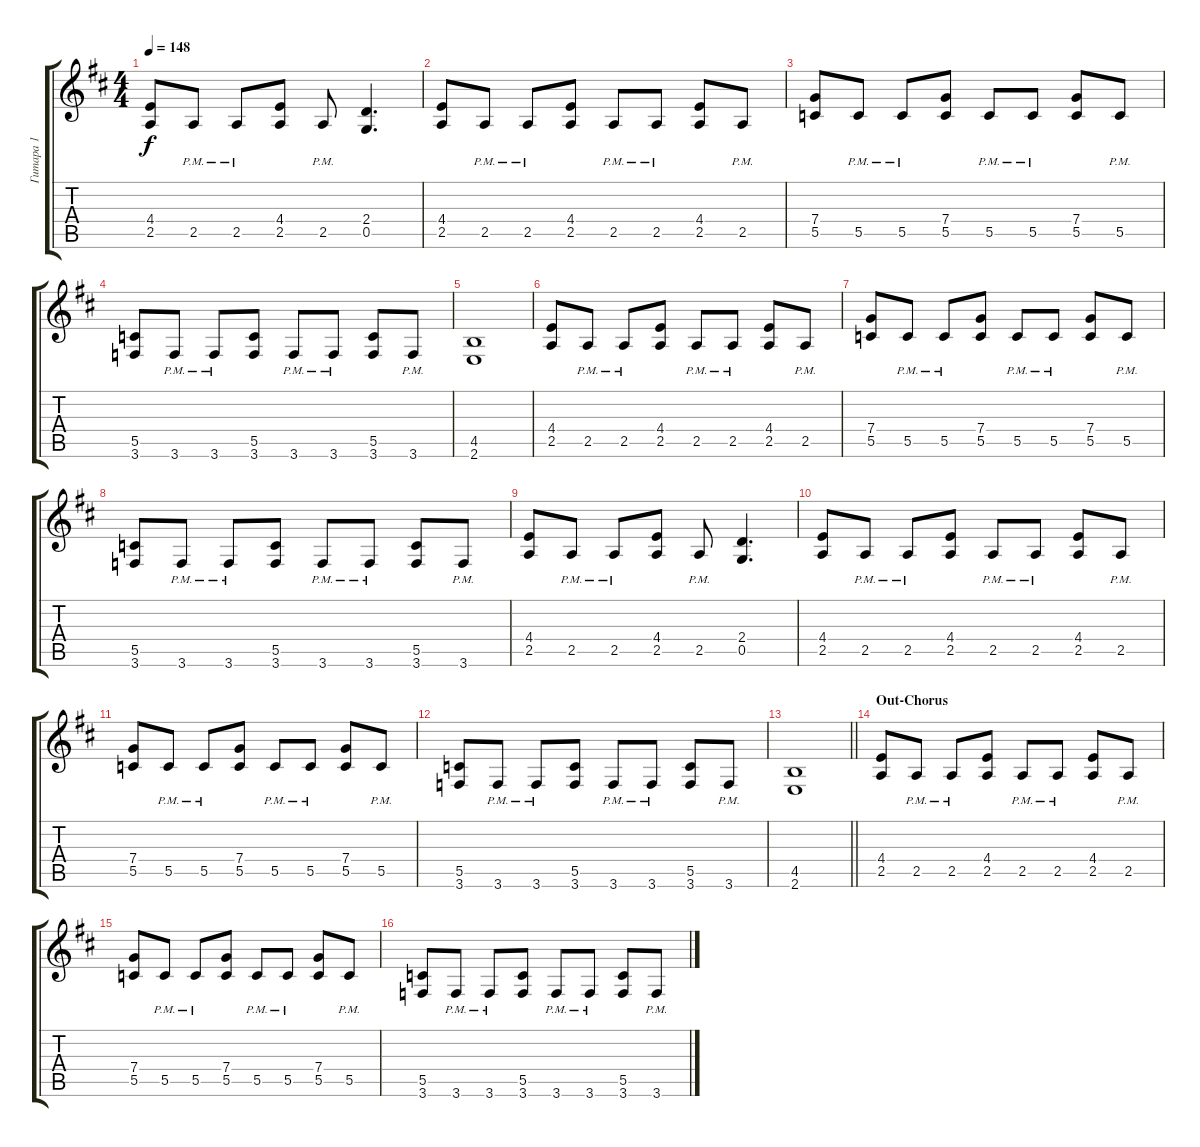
\track ("Гитара 1" "Гитара 1") {instrument distortionguitar}
\staff {score tabs}
\tuning (D4 A3 F3 C3 G2 D2) {hide}
\ts (4 4)
\tempo 148
\clef g2
\ks bminor
(4.4 2.5).8{dy f} 2.5{pm}.8 2.5{pm}.8 (4.4 2.5).8 2.5{pm}.8 (2.4 0.5).4{d} |
(4.4 2.5).8 2.5{pm}.8 2.5{pm}.8 (4.4 2.5).8 2.5{pm}.8 2.5{pm}.8 (4.4 2.5).8 2.5{pm}.8 |
(7.4 5.5).8 5.5{pm}.8 5.5{pm}.8 (7.4 5.5).8 5.5{pm}.8 5.5{pm}.8 (7.4 5.5).8 5.5{pm}.8 |
(5.5 3.6).8 3.6{pm}.8 3.6{pm}.8 (5.5 3.6).8 3.6{pm}.8 3.6{pm}.8 (5.5 3.6).8 3.6{pm}.8 |
(4.5 2.6).1 |
(4.4 2.5).8 2.5{pm}.8 2.5{pm}.8 (4.4 2.5).8 2.5{pm}.8 2.5{pm}.8 (4.4 2.5).8 2.5{pm}.8 |
(7.4 5.5).8 5.5{pm}.8 5.5{pm}.8 (7.4 5.5).8 5.5{pm}.8 5.5{pm}.8 (7.4 5.5).8 5.5{pm}.8 |
(5.5 3.6).8 3.6{pm}.8 3.6{pm}.8 (5.5 3.6).8 3.6{pm}.8 3.6{pm}.8 (5.5 3.6).8 3.6{pm}.8 |
(4.4 2.5).8 2.5{pm}.8 2.5{pm}.8 (4.4 2.5).8 2.5{pm}.8 (2.4 0.5).4{d} |
(4.4 2.5).8 2.5{pm}.8 2.5{pm}.8 (4.4 2.5).8 2.5{pm}.8 2.5{pm}.8 (4.4 2.5).8 2.5{pm}.8 |
(7.4 5.5).8 5.5{pm}.8 5.5{pm}.8 (7.4 5.5).8 5.5{pm}.8 5.5{pm}.8 (7.4 5.5).8 5.5{pm}.8 |
(5.5 3.6).8 3.6{pm}.8 3.6{pm}.8 (5.5 3.6).8 3.6{pm}.8 3.6{pm}.8 (5.5 3.6).8 3.6{pm}.8 |
\barLineRight lightlight
(4.5 2.6).1 |
\section ("" "Out-Chorus")
(4.4 2.5).8 2.5{pm}.8 2.5{pm}.8 (4.4 2.5).8 2.5{pm}.8 2.5{pm}.8 (4.4 2.5).8 2.5{pm}.8 |
(7.4 5.5).8 5.5{pm}.8 5.5{pm}.8 (7.4 5.5).8 5.5{pm}.8 5.5{pm}.8 (7.4 5.5).8 5.5{pm}.8 |
(5.5 3.6).8 3.6{pm}.8 3.6{pm}.8 (5.5 3.6).8 3.6{pm}.8 3.6{pm}.8 (5.5 3.6).8 3.6{pm}.8
